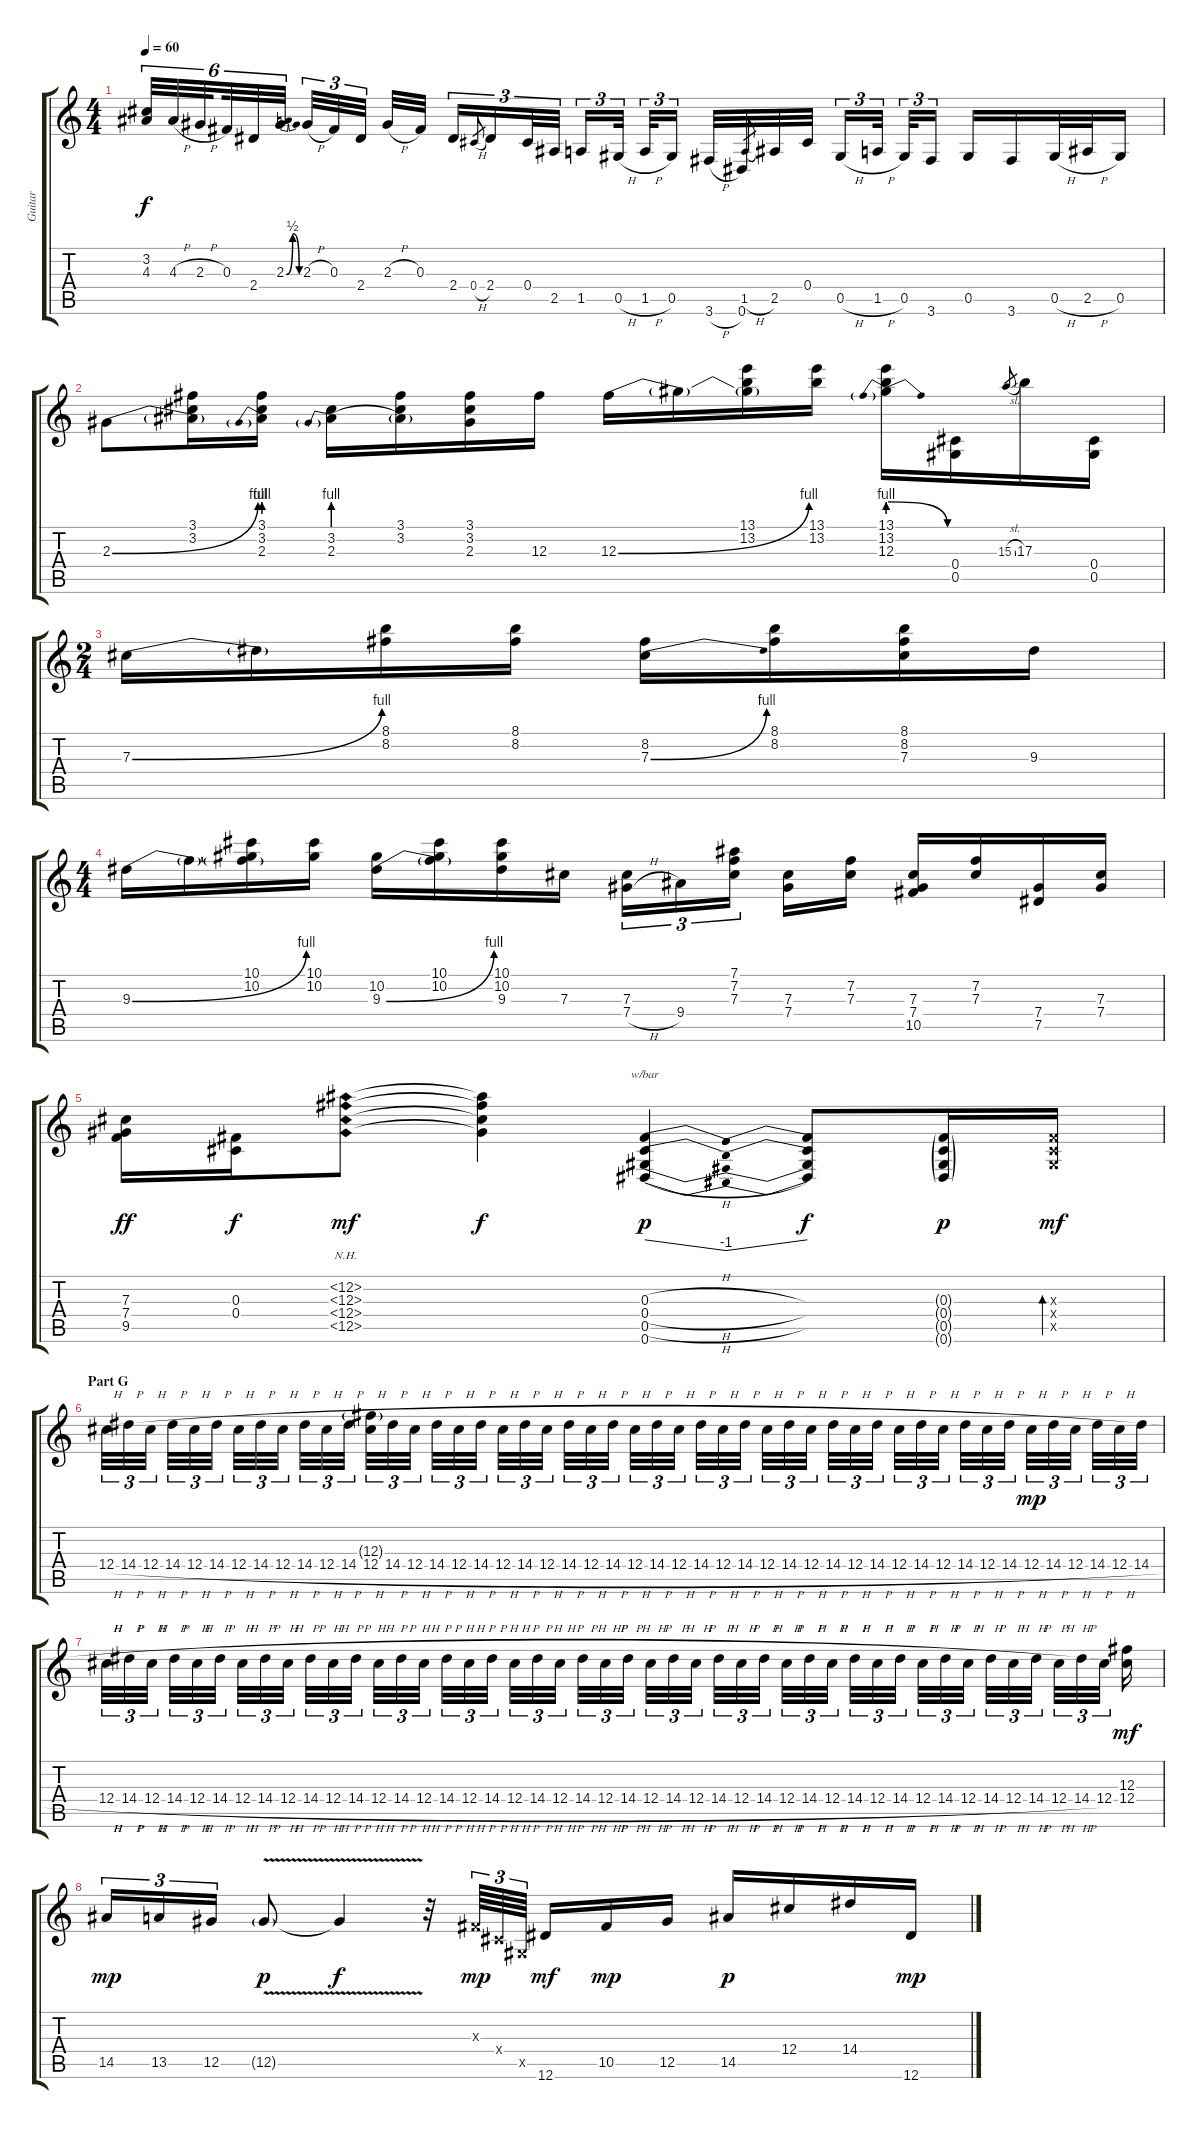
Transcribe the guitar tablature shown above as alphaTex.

\track ("Guitar" "Guitar") {instrument overdrivenguitar}
\staff {score tabs}
\tuning (Eb4 Bb3 Gb3 Db3 Ab2 Eb2) {hide}
\ts (4 4)
\tempo 60
\clef g2
\ks c
(3.2 4.3).32{tu (6 4) dy f} 4.3{h}.32{tu (6 4)} 2.3{h}.32{tu (6 4) beam splitsecondary} 0.3.32{tu (6 4)} 2.4.32{tu (6 4)} 2.3{be (bendrelease 0 0 30 2 45 2 60 0)}.32{tu (6 4) beam splitsecondary} 2.3{h}.32{tu (3 2)} 0.3.32{tu (3 2)} 2.4.32{tu (3 2) beam splitsecondary} 2.3{h}.32 0.3.32 2.4.16{tu (3 2)} 0.4{h}.8{gr} 2.4.16{tu (3 2)} 0.4.32{tu (3 2)} 2.5.32{tu (3 2) beam splitsecondary} 1.5.16{tu (3 2)} 0.5{h}.32{tu (3 2) beam splitsecondary} 1.5{h}.32{tu (3 2)} 0.5.16{tu (3 2)} 3.6{h}.32 0.6.32 1.5{h}.8{gr} 2.5.32 0.4.32{beam splitsecondary} 0.5{h}.16{tu (3 2)} 1.5{h}.32{tu (3 2) beam splitsecondary} 0.5.32{tu (3 2)} 3.6.16{tu (3 2)} 0.5.16 3.6.16 0.5{h}.32 2.5{h}.32 0.5.16 |
2.3{be (bend 0 0 60 4)}.8 (3.1 3.2 2.3{t}).16 (3.1 3.2 2.3{be (prebend 0 4 60 4)}).16 (3.2 2.3{be (prebend 0 4 60 4)}).16 (3.1 3.2 2.3{t}).16 (3.1 3.2 2.3).16 12.3.16 12.3{be (bend 0 0 60 4)}.16 12.3{t}.16 (13.1 13.2 12.3{t}).16 (13.1 13.2).16 (13.1 13.2 12.3{be (prebendrelease 0 4 60 0)}).16 (0.4 0.5).16 15.3{sl}.8{gr} 17.3.16 (0.4 0.5).16 |
\ts (2 4)
7.3{be (bend 0 0 60 4)}.16 7.3{t}.16 (8.1 8.2).16 (8.1 8.2).16 (8.2 7.3{be (bend 0 0 60 4)}).16 (8.1 8.2).16 (8.1 8.2 7.3).16 9.3.16 |
\ts (4 4)
9.3{be (bend 0 0 60 4)}.16 9.3{t}.16 (10.1 10.2 9.3{t}).16 (10.1 10.2).16 (10.2 9.3{be (bend 0 0 60 4)}).16 (10.1 10.2 9.3{t}).16 (10.1 10.2 9.3).16 7.3.16 (7.3 7.4{h}).16{tu (3 2)} 9.4.16{tu (3 2)} (7.1 7.2 7.3).16{tu (3 2) beam splitsecondary} (7.3 7.4).16 (7.2 7.3).16 (7.3 7.4 10.5).16 (7.2 7.3).16 (7.4 7.5).16 (7.3 7.4).16 |
(7.3 7.4 9.5).16{dy ff volume 8} (0.3 0.4).16{dy f} (12.2{nh} 12.3{nh} 12.4{nh} 12.5{nh}).8{dy mf} (12.2{t} 12.3{t} 12.4{t} 12.5{t}).4{dy f} (0.3{h} 0.4{h} 0.5{h} 0.6{h}).4{tbe (dip default 0 0 30 -4 60 0) dy p} (0.3{t} 0.4{t} 0.5{t} 0.6{t}).8{dy f} (0.3{g} 0.4{g} 0.5{g} 0.6{g}).16{dy p} (0.3{x} 0.4{x} 0.5{x}).16{bd 480 dy mf} |
\section ("" "Part G")
12.4{h}.32{tu (3 2) volume 7 instrument overdrivenguitar} 14.4{h}.32{tu (3 2)} 12.4{h}.32{tu (3 2) beam splitsecondary} 14.4{h}.32{tu (3 2)} 12.4{h}.32{tu (3 2)} 14.4{h}.32{tu (3 2) beam splitsecondary} 12.4{h}.32{tu (3 2)} 14.4{h}.32{tu (3 2)} 12.4{h}.32{tu (3 2) beam splitsecondary} 14.4{h}.32{tu (3 2)} 12.4{h}.32{tu (3 2)} 14.4{h}.32{tu (3 2)} (12.3{g} 12.4{h}).32{tu (3 2)} 14.4{h}.32{tu (3 2)} 12.4{h}.32{tu (3 2) beam splitsecondary} 14.4{h}.32{tu (3 2)} 12.4{h}.32{tu (3 2)} 14.4{h}.32{tu (3 2) beam splitsecondary} 12.4{h}.32{tu (3 2)} 14.4{h}.32{tu (3 2)} 12.4{h}.32{tu (3 2) beam splitsecondary} 14.4{h}.32{tu (3 2)} 12.4{h}.32{tu (3 2)} 14.4{h}.32{tu (3 2)} 12.4{h}.32{tu (3 2)} 14.4{h}.32{tu (3 2)} 12.4{h}.32{tu (3 2) beam splitsecondary} 14.4{h}.32{tu (3 2)} 12.4{h}.32{tu (3 2)} 14.4{h}.32{tu (3 2) beam splitsecondary} 12.4{h}.32{tu (3 2)} 14.4{h}.32{tu (3 2)} 12.4{h}.32{tu (3 2) beam splitsecondary} 14.4{h}.32{tu (3 2)} 12.4{h}.32{tu (3 2)} 14.4{h}.32{tu (3 2)} 12.4{h}.32{tu (3 2)} 14.4{h}.32{tu (3 2)} 12.4{h}.32{tu (3 2) beam splitsecondary} 14.4{h}.32{tu (3 2)} 12.4{h}.32{tu (3 2)} 14.4{h}.32{tu (3 2) beam splitsecondary} 12.4{h}.32{tu (3 2) dy mp} 14.4{h}.32{tu (3 2)} 12.4{h}.32{tu (3 2) beam splitsecondary} 14.4{h}.32{tu (3 2)} 12.4{h}.32{tu (3 2)} 14.4{h}.32{tu (3 2)} |
12.4{h}.32{tu (3 2)} 14.4{h}.32{tu (3 2)} 12.4{h}.32{tu (3 2) beam splitsecondary} 14.4{h}.32{tu (3 2)} 12.4{h}.32{tu (3 2)} 14.4{h}.32{tu (3 2) beam splitsecondary} 12.4{h}.32{tu (3 2)} 14.4{h}.32{tu (3 2)} 12.4{h}.32{tu (3 2) beam splitsecondary} 14.4{h}.32{tu (3 2)} 12.4{h}.32{tu (3 2)} 14.4{h}.32{tu (3 2)} 12.4{h}.32{tu (3 2)} 14.4{h}.32{tu (3 2)} 12.4{h}.32{tu (3 2) beam splitsecondary} 14.4{h}.32{tu (3 2)} 12.4{h}.32{tu (3 2)} 14.4{h}.32{tu (3 2) beam splitsecondary} 12.4{h}.32{tu (3 2)} 14.4{h}.32{tu (3 2)} 12.4{h}.32{tu (3 2) beam splitsecondary} 14.4{h}.32{tu (3 2)} 12.4{h}.32{tu (3 2)} 14.4{h}.32{tu (3 2)} 12.4{h}.32{tu (3 2)} 14.4{h}.32{tu (3 2)} 12.4{h}.32{tu (3 2) beam splitsecondary} 14.4{h}.32{tu (3 2)} 12.4{h}.32{tu (3 2)} 14.4{h}.32{tu (3 2) beam splitsecondary} 12.4{h}.32{tu (3 2)} 14.4{h}.32{tu (3 2)} 12.4{h}.32{tu (3 2) beam splitsecondary} 14.4{h}.32{tu (3 2)} 12.4{h}.32{tu (3 2)} 14.4{h}.32{tu (3 2)} 12.4{h}.32{tu (3 2)} 14.4{h}.32{tu (3 2)} 12.4{h}.32{tu (3 2) beam splitsecondary} 14.4{h}.32{tu (3 2)} 12.4{h}.32{tu (3 2)} 14.4{h}.32{tu (3 2) beam splitsecondary} 12.4{h}.32{tu (3 2)} 14.4{h}.32{tu (3 2)} 12.4.32{tu (3 2) beam splitsecondary} (12.3 12.4).16{dy mf} |
14.5.16{tu (3 2) dy mp volume 8 instrument overdrivenguitar} 13.5.16{tu (3 2)} 12.5.16{tu (3 2)} 12.5{v g}.8{dy p} 12.5{t}.4{dy f} r.32 0.3{x}.64{tu (3 2) dy mp} 0.4{x}.64{tu (3 2)} 0.5{x}.64{tu (3 2) beam splitsecondary} 12.6.16{dy mf} 10.5.16{dy mp} 12.5.16 14.5.16{dy p} 12.4.16 14.4.16 12.6.16{dy mp}
